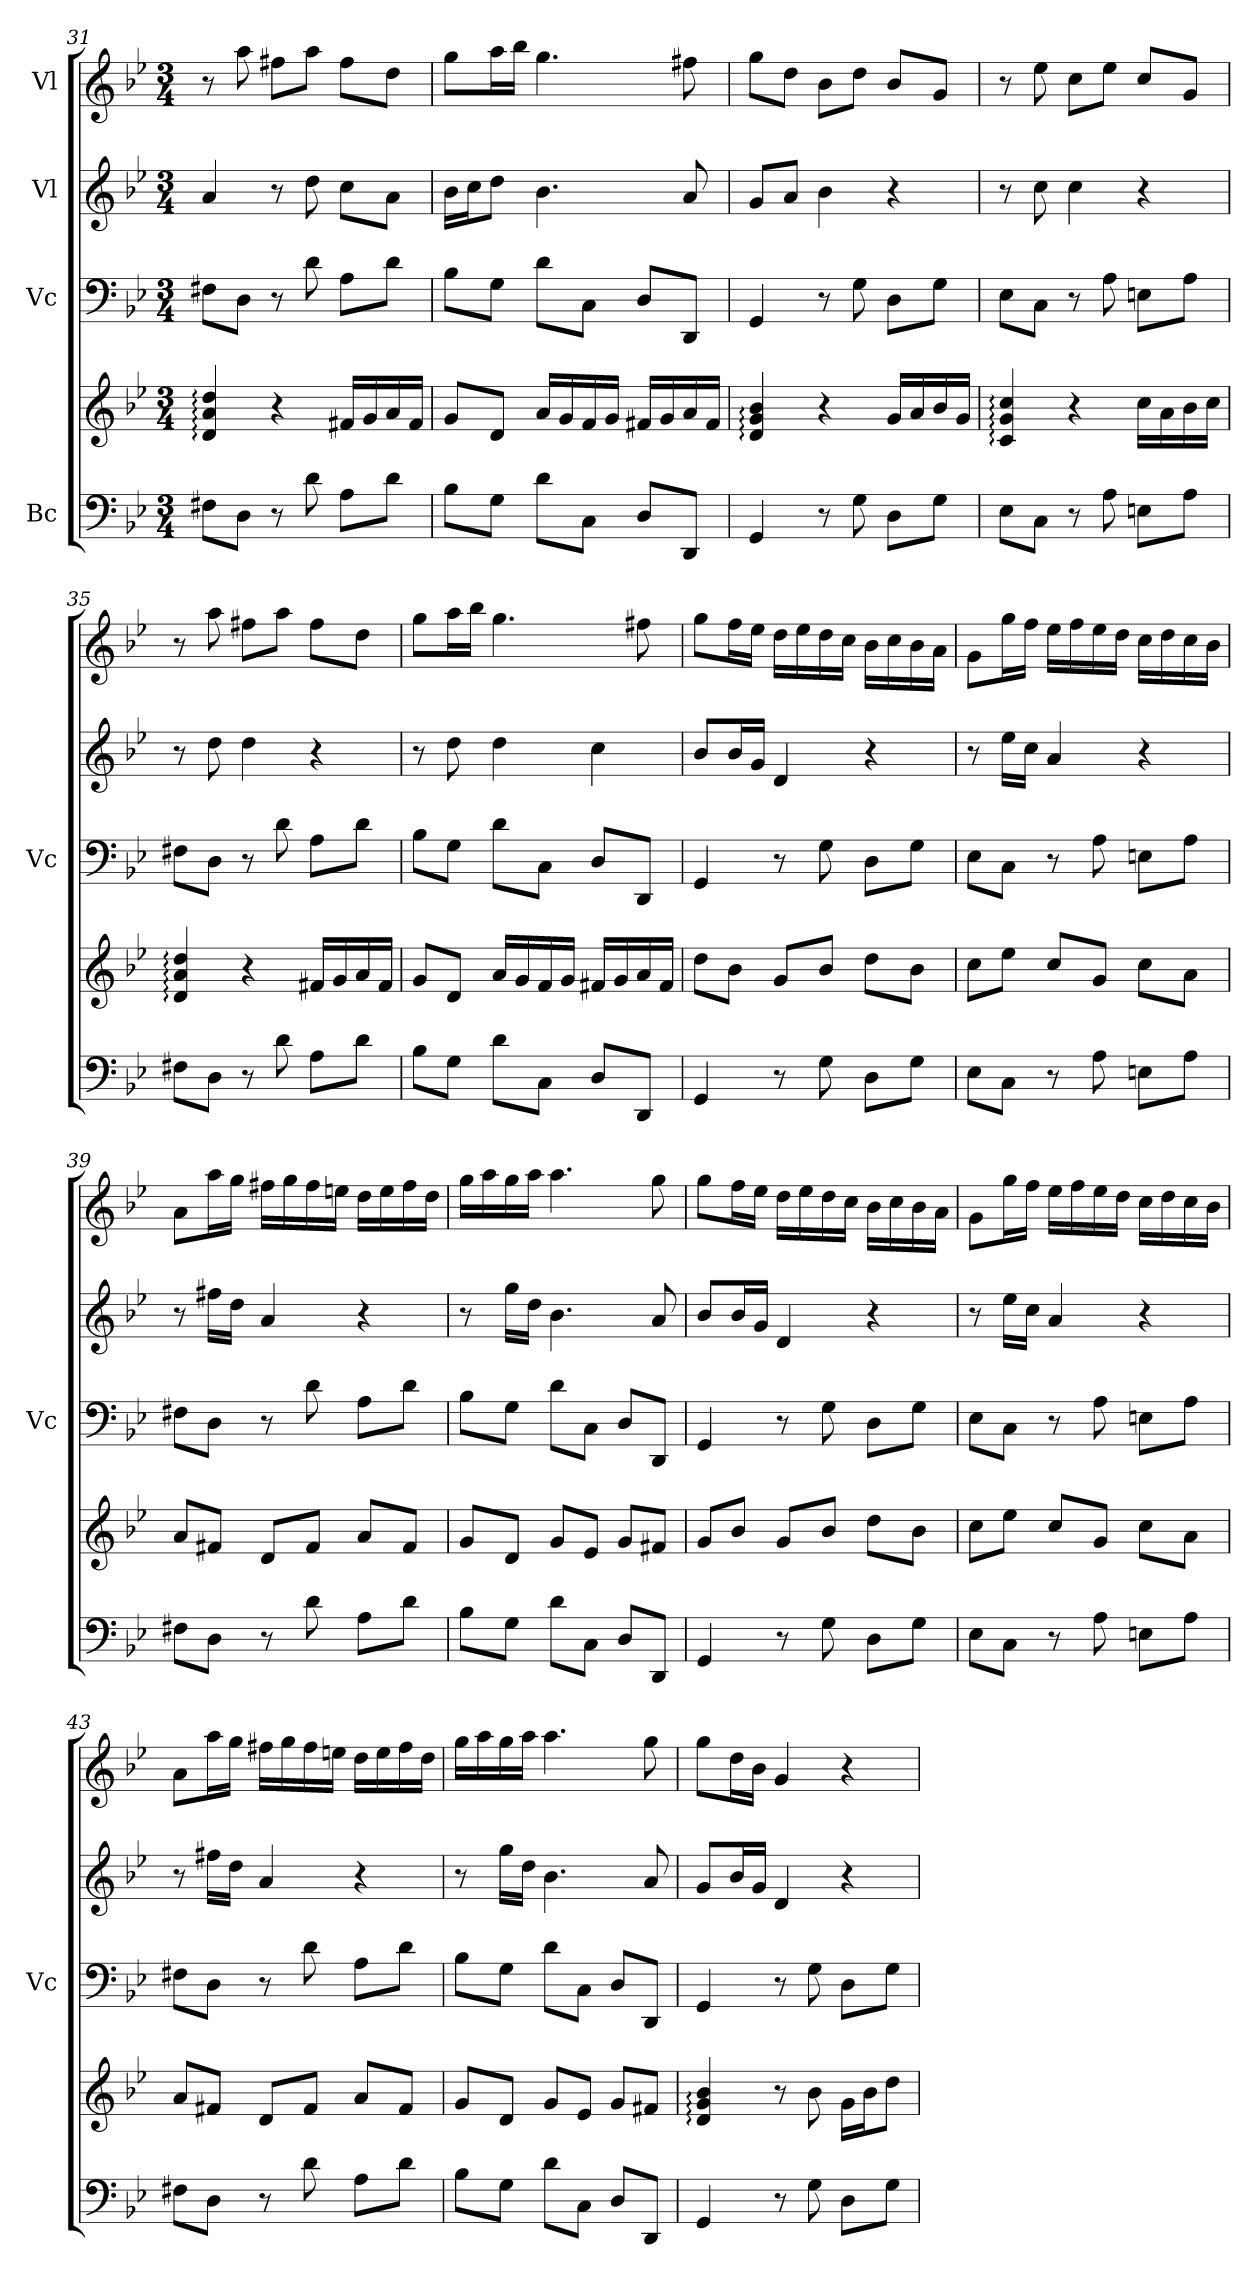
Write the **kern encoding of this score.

**kern	**kern	**kern	**kern	**kern
*part4	*part4	*part3	*part2	*part1
*staff5	*staff4	*staff3	*staff2	*staff1
*I"Bc	*	*I"Vc	*I"Vl	*I"Vl
*	*	*I'Vc	*	*
*clefF4	*clefG2	*clefF4	*clefG2	*clefG2
*k[b-e-]	*k[b-e-]	*k[b-e-]	*k[b-e-]	*k[b-e-]
*M3/4	*M3/4	*M3/4	*M3/4	*M3/4
=31	=31	=31	=31	=31
8F#X\L	4d/: 4a/: 4dd/:	8F#X\L	4a/	8r
8D\J	.	8D\J	.	8aa\
8r	4r	8r	8r	8ff#X\L
8d\	.	8d\	8dd\	8aa\J
8A\L	16f#X/LL	8A\L	8cc\L	8ff#\L
.	16g/	.	.	.
8d\J	16a/	8d\J	8a\J	8dd\J
.	16f#/JJ	.	.	.
=32	=32	=32	=32	=32
8B-\L	8g/L	8B-\L	16b-\LL	8gg\L
.	.	.	16cc\J	.
8G\J	8d/J	8G\J	8dd\J	16aa\L
.	.	.	.	16bb-\JJ
8d\L	16a/LL	8d\L	4.b-\	4.gg\
.	16g/	.	.	.
8C\J	16f/	8C\J	.	.
.	16g/JJ	.	.	.
8D/L	16f#X/LL	8D/L	.	.
.	16g/	.	.	.
8DD/J	16a/	8DD/J	8a/	8ff#X\
.	16f#/JJ	.	.	.
=33	=33	=33	=33	=33
4GG/	4d/: 4g/: 4b-/:	4GG/	8g/L	8gg\L
.	.	.	8a/J	8dd\J
8r	4r	8r	4b-\	8b-\L
8G\	.	8G\	.	8dd\J
8D\L	16g/LL	8D\L	4r	8b-/L
.	16a/	.	.	.
8G\J	16b-/	8G\J	.	8g/J
.	16g/JJ	.	.	.
=34	=34	=34	=34	=34
8E-\L	4c/: 4g/: 4cc/:	8E-\L	8r	8r
8C\J	.	8C\J	8cc\	8ee-\
8r	4r	8r	4cc\	8cc\L
8A\	.	8A\	.	8ee-\J
8En\L	16cc\LL	8En\L	4r	8cc/L
.	16a\	.	.	.
8A\J	16b-\	8A\J	.	8g/J
.	16cc\JJ	.	.	.
!!LO:LB:g=z
=35	=35	=35	=35	=35
8F#X\L	4d/: 4a/: 4dd/:	8F#X\L	8r	8r
8D\J	.	8D\J	8dd\	8aa\
8r	4r	8r	4dd\	8ff#X\L
8d\	.	8d\	.	8aa\J
8A\L	16f#X/LL	8A\L	4r	8ff#\L
.	16g/	.	.	.
8d\J	16a/	8d\J	.	8dd\J
.	16f#/JJ	.	.	.
=36	=36	=36	=36	=36
8B-\L	8g/L	8B-\L	8r	8gg\L
8G\J	8d/J	8G\J	8dd\	16aa\L
.	.	.	.	16bb-\JJ
8d\L	16a/LL	8d\L	4dd\	4.gg\
.	16g/	.	.	.
8C\J	16f/	8C\J	.	.
.	16g/JJ	.	.	.
8D/L	16f#X/LL	8D/L	4cc\	.
.	16g/	.	.	.
8DD/J	16a/	8DD/J	.	8ff#X\
.	16f#/JJ	.	.	.
=37	=37	=37	=37	=37
4GG/	8dd\L	4GG/	8b-/L	8gg\L
.	8b-\J	.	16b-/L	16ff\L
.	.	.	16g/JJ	16ee-\JJ
8r	8g/L	8r	4d/	16dd\LL
.	.	.	.	16ee-\
8G\	8b-/J	8G\	.	16dd\
.	.	.	.	16cc\JJ
8D\L	8dd\L	8D\L	4r	16b-\LL
.	.	.	.	16cc\
8G\J	8b-\J	8G\J	.	16b-\
.	.	.	.	16a\JJ
=38	=38	=38	=38	=38
8E-\L	8cc\L	8E-\L	8r	8g\L
8C\J	8ee-\J	8C\J	16ee-\LL	16gg\L
.	.	.	16cc\JJ	16ff\JJ
8r	8cc/L	8r	4a/	16ee-\LL
.	.	.	.	16ff\
8A\	8g/J	8A\	.	16ee-\
.	.	.	.	16dd\JJ
8En\L	8cc\L	8En\L	4r	16cc\LL
.	.	.	.	16dd\
8A\J	8a\J	8A\J	.	16cc\
.	.	.	.	16b-\JJ
!!LO:LB:g=z
=39	=39	=39	=39	=39
8F#X\L	8a/L	8F#X\L	8r	8a\L
8D\J	8f#X/J	8D\J	16ff#X\LL	16aa\L
.	.	.	16dd\JJ	16gg\JJ
8r	8d/L	8r	4a/	16ff#X\LL
.	.	.	.	16gg\
8d\	8f#/J	8d\	.	16ff#\
.	.	.	.	16een\JJ
8A\L	8a/L	8A\L	4r	16dd\LL
.	.	.	.	16ee\
8d\J	8f#/J	8d\J	.	16ff#\
.	.	.	.	16dd\JJ
=40	=40	=40	=40	=40
8B-\L	8g/L	8B-\L	8r	16gg\LL
.	.	.	.	16aa\
8G\J	8d/J	8G\J	16gg\LL	16gg\
.	.	.	16dd\JJ	16aa\JJ
8d\L	8g/L	8d\L	4.b-\	4.aa\
8C\J	8e-/J	8C\J	.	.
8D/L	8g/L	8D/L	.	.
8DD/J	8f#X/J	8DD/J	8a/	8gg\
=41	=41	=41	=41	=41
4GG/	8g/L	4GG/	8b-/L	8gg\L
.	8b-/J	.	16b-/L	16ff\L
.	.	.	16g/JJ	16ee-\JJ
8r	8g/L	8r	4d/	16dd\LL
.	.	.	.	16ee-\
8G\	8b-/J	8G\	.	16dd\
.	.	.	.	16cc\JJ
8D\L	8dd\L	8D\L	4r	16b-\LL
.	.	.	.	16cc\
8G\J	8b-\J	8G\J	.	16b-\
.	.	.	.	16a\JJ
=42	=42	=42	=42	=42
8E-\L	8cc\L	8E-\L	8r	8g\L
8C\J	8ee-\J	8C\J	16ee-\LL	16gg\L
.	.	.	16cc\JJ	16ff\JJ
8r	8cc/L	8r	4a/	16ee-\LL
.	.	.	.	16ff\
8A\	8g/J	8A\	.	16ee-\
.	.	.	.	16dd\JJ
8En\L	8cc\L	8En\L	4r	16cc\LL
.	.	.	.	16dd\
8A\J	8a\J	8A\J	.	16cc\
.	.	.	.	16b-\JJ
!!LO:PB:g=z
=43	=43	=43	=43	=43
8F#X\L	8a/L	8F#X\L	8r	8a\L
8D\J	8f#X/J	8D\J	16ff#X\LL	16aa\L
.	.	.	16dd\JJ	16gg\JJ
8r	8d/L	8r	4a/	16ff#X\LL
.	.	.	.	16gg\
8d\	8f#/J	8d\	.	16ff#\
.	.	.	.	16een\JJ
8A\L	8a/L	8A\L	4r	16dd\LL
.	.	.	.	16ee\
8d\J	8f#/J	8d\J	.	16ff#\
.	.	.	.	16dd\JJ
=44	=44	=44	=44	=44
8B-\L	8g/L	8B-\L	8r	16gg\LL
.	.	.	.	16aa\
8G\J	8d/J	8G\J	16gg\LL	16gg\
.	.	.	16dd\JJ	16aa\JJ
8d\L	8g/L	8d\L	4.b-\	4.aa\
8C\J	8e-/J	8C\J	.	.
8D/L	8g/L	8D/L	.	.
8DD/J	8f#X/J	8DD/J	8a/	8gg\
=45	=45	=45	=45	=45
4GG/	4d/: 4g/: 4b-/:	4GG/	8g/L	8gg\L
.	.	.	16b-/L	16dd\L
.	.	.	16g/JJ	16b-\JJ
8r	8r	8r	4d/	4g/
8G\	8b-\	8G\	.	.
8D\L	16g\LL	8D\L	4r	4r
.	16b-\J	.	.	.
8G\J	8dd\J	8G\J	.	.
=	=	=	=	=
*-	*-	*-	*-	*-
